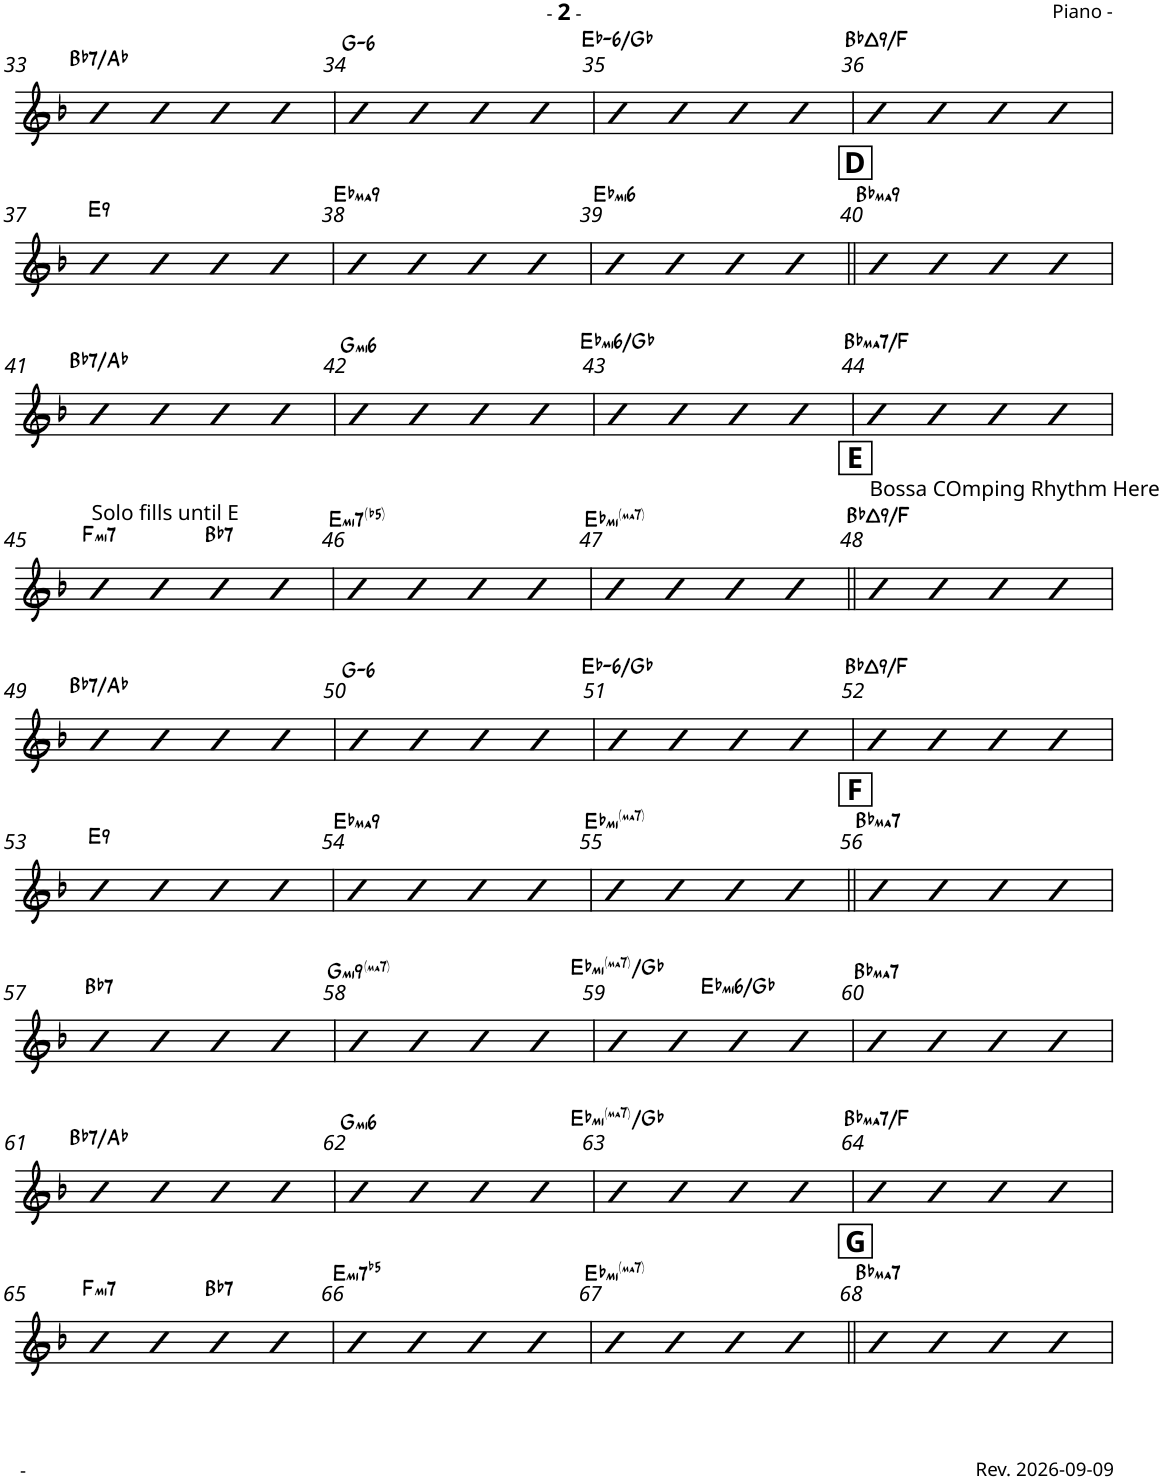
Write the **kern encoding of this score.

**kern	**harte
*part1	*part1
*staff1	*
*I"Piano	*
*I'Pno.	*
!!LO:PB:g=z
*clefG2	*
*k[b-]	*
*M4/4	*
=33	=33
!	!LO:H:kt=7
4b-	Bb:7/b7
4b-	.
4b-	.
4b-	.
=34	=34
!	!LO:H:kt=6
4b-	G:min6
4b-	.
4b-	.
4b-	.
=35	=35
!	!LO:H:kt=6
4b-	Eb:min6/b3
4b-	.
4b-	.
4b-	.
=36	=36
!	!LO:H:kt=9
4b-	Bb:maj9/5
4b-	.
4b-	.
4b-	.
!!LO:LB:g=z
=37	=37
!	!LO:H:kt=9
4b-	E:9
4b-	.
4b-	.
4b-	.
=38	=38
!	!LO:H:kt=ma9
4b-	Eb:maj9
4b-	.
4b-	.
4b-	.
=39	=39
!	!LO:H:kt=mi6
4b-	Eb:min6
4b-	.
4b-	.
4b-	.
!!LO:REH:place=s1:a:B:cj:fs=14:t=D
=40||	=40||
!	!LO:H:kt=ma9
4b-	Bb:maj9
4b-	.
4b-	.
4b-	.
!!LO:LB:g=z
=41	=41
!	!LO:H:kt=7
4b-	Bb:7/b7
4b-	.
4b-	.
4b-	.
=42	=42
!	!LO:H:kt=mi6
4b-	G:min6
4b-	.
4b-	.
4b-	.
=43	=43
!	!LO:H:kt=mi6
4b-	Eb:min6/b3
4b-	.
4b-	.
4b-	.
=44	=44
!	!LO:H:kt=ma7
4b-	Bb:maj7/5
4b-	.
4b-	.
4b-	.
!!LO:LB:g=z
=45	=45
!LO:TX:a:t=Solo fills until E	!LO:H:kt=mi7
4b-	F:min7
4b-	.
!	!LO:H:kt=7
4b-	Bb:7
4b-	.
=46	=46
!	!LO:H:kt=mi7(b5)
4b-	E:hdim7
4b-	.
4b-	.
4b-	.
=47	=47
!	!LO:H:kt=mima7
4b-	Eb:minmaj7
4b-	.
4b-	.
4b-	.
!!LO:REH:place=s1:a:B:cj:fs=14:t=E
=48||	=48||
!LO:TX:a:t=Bossa COmping Rhythm Here	!LO:H:kt=9
4b-	Bb:maj9/5
4b-	.
4b-	.
4b-	.
!!LO:LB:g=z
=49	=49
!	!LO:H:kt=7
4b-	Bb:7/b7
4b-	.
4b-	.
4b-	.
=50	=50
!	!LO:H:kt=6
4b-	G:min6
4b-	.
4b-	.
4b-	.
=51	=51
!	!LO:H:kt=6
4b-	Eb:min6/b3
4b-	.
4b-	.
4b-	.
=52	=52
!	!LO:H:kt=9
4b-	Bb:maj9/5
4b-	.
4b-	.
4b-	.
!!LO:LB:g=z
=53	=53
!	!LO:H:kt=9
4b-	E:9
4b-	.
4b-	.
4b-	.
=54	=54
!	!LO:H:kt=ma9
4b-	Eb:maj9
4b-	.
4b-	.
4b-	.
=55	=55
!	!LO:H:kt=mima7
4b-	Eb:minmaj7
4b-	.
4b-	.
4b-	.
!!LO:REH:place=s1:a:B:cj:fs=14:t=F
=56||	=56||
!	!LO:H:kt=ma7
4b-	Bb:maj7
4b-	.
4b-	.
4b-	.
!!LO:LB:g=z
=57	=57
!	!LO:H:kt=7
4b-	Bb:7
4b-	.
4b-	.
4b-	.
=58	=58
!	!LO:H:kt=mima7
4b-	G:minmaj7(9)
4b-	.
4b-	.
4b-	.
=59	=59
!	!LO:H:kt=mima7
4b-	Eb:minmaj7/b3
4b-	.
!	!LO:H:kt=mi6
4b-	Eb:min6/b3
4b-	.
=60	=60
!	!LO:H:kt=ma7
4b-	Bb:maj7
4b-	.
4b-	.
4b-	.
!!LO:LB:g=z
=61	=61
!	!LO:H:kt=7
4b-	Bb:7/b7
4b-	.
4b-	.
4b-	.
=62	=62
!	!LO:H:kt=mi6
4b-	G:min6
4b-	.
4b-	.
4b-	.
=63	=63
!	!LO:H:kt=mima7
4b-	Eb:minmaj7/b3
4b-	.
4b-	.
4b-	.
=64	=64
!	!LO:H:kt=ma7
4b-	Bb:maj7/5
4b-	.
4b-	.
4b-	.
!!LO:LB:g=z
=65	=65
!	!LO:H:kt=mi7
4b-	F:min7
4b-	.
!	!LO:H:kt=7
4b-	Bb:7
4b-	.
=66	=66
!	!LO:H:kt=mi7b5
4b-	E:hdim7
4b-	.
4b-	.
4b-	.
=67	=67
!	!LO:H:kt=mima7
4b-	Eb:minmaj7
4b-	.
4b-	.
4b-	.
!!LO:REH:place=s1:a:B:cj:fs=14:t=G
=68||	=68||
!	!LO:H:kt=ma7
4b-	Bb:maj7
4b-	.
4b-	.
4b-	.
=	=
*-	*-
